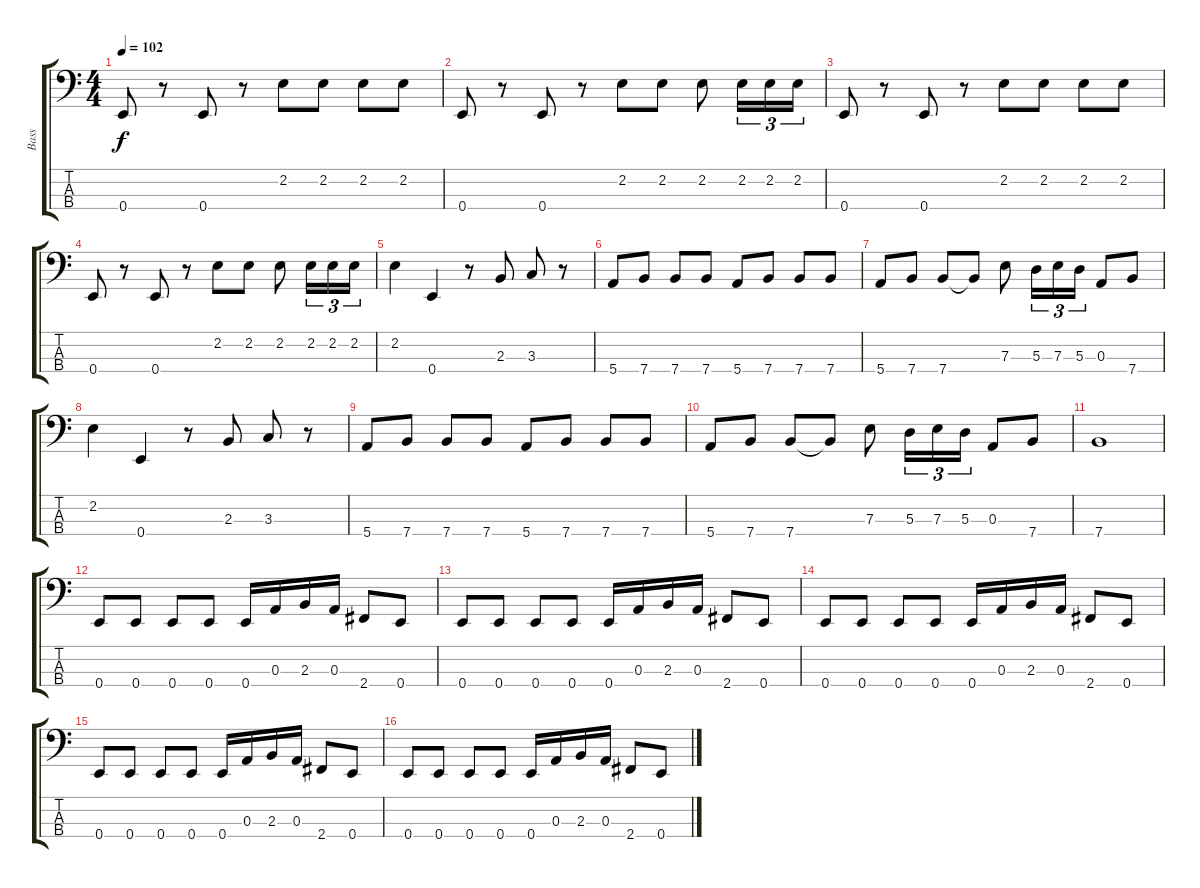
\track ("Bass" "Bass") {instrument electricbasspick}
\staff {score tabs}
\tuning (G2 D2 A1 E1) {hide}
\ts (4 4)
\tempo 102
\clef f4
\ks c
0.4.8{dy f} r.8 0.4.8 r.8 2.2.8 2.2.8 2.2.8 2.2.8 |
0.4.8 r.8 0.4.8 r.8 2.2.8 2.2.8 2.2.8 2.2.16{tu (3 2)} 2.2.16{tu (3 2)} 2.2.16{tu (3 2)} |
0.4.8 r.8 0.4.8 r.8 2.2.8 2.2.8 2.2.8 2.2.8 |
0.4.8 r.8 0.4.8 r.8 2.2.8 2.2.8 2.2.8 2.2.16{tu (3 2)} 2.2.16{tu (3 2)} 2.2.16{tu (3 2)} |
2.2.4 0.4.4 r.8 2.3.8 3.3.8 r.8 |
5.4.8 7.4.8 7.4.8 7.4.8 5.4.8 7.4.8 7.4.8 7.4.8 |
5.4.8 7.4.8 7.4.8 7.4{t}.8 7.3.8 5.3.16{tu (3 2)} 7.3.16{tu (3 2)} 5.3.16{tu (3 2)} 0.3.8 7.4.8 |
2.2.4 0.4.4 r.8 2.3.8 3.3.8 r.8 |
5.4.8 7.4.8 7.4.8 7.4.8 5.4.8 7.4.8 7.4.8 7.4.8 |
5.4.8 7.4.8 7.4.8 7.4{t}.8 7.3.8 5.3.16{tu (3 2)} 7.3.16{tu (3 2)} 5.3.16{tu (3 2)} 0.3.8 7.4.8 |
7.4.1 |
0.4.8 0.4.8 0.4.8 0.4.8 0.4.16 0.3.16 2.3.16 0.3.16 2.4.8 0.4.8 |
0.4.8 0.4.8 0.4.8 0.4.8 0.4.16 0.3.16 2.3.16 0.3.16 2.4.8 0.4.8 |
0.4.8 0.4.8 0.4.8 0.4.8 0.4.16 0.3.16 2.3.16 0.3.16 2.4.8 0.4.8 |
0.4.8 0.4.8 0.4.8 0.4.8 0.4.16 0.3.16 2.3.16 0.3.16 2.4.8 0.4.8 |
0.4.8 0.4.8 0.4.8 0.4.8 0.4.16 0.3.16 2.3.16 0.3.16 2.4.8 0.4.8
